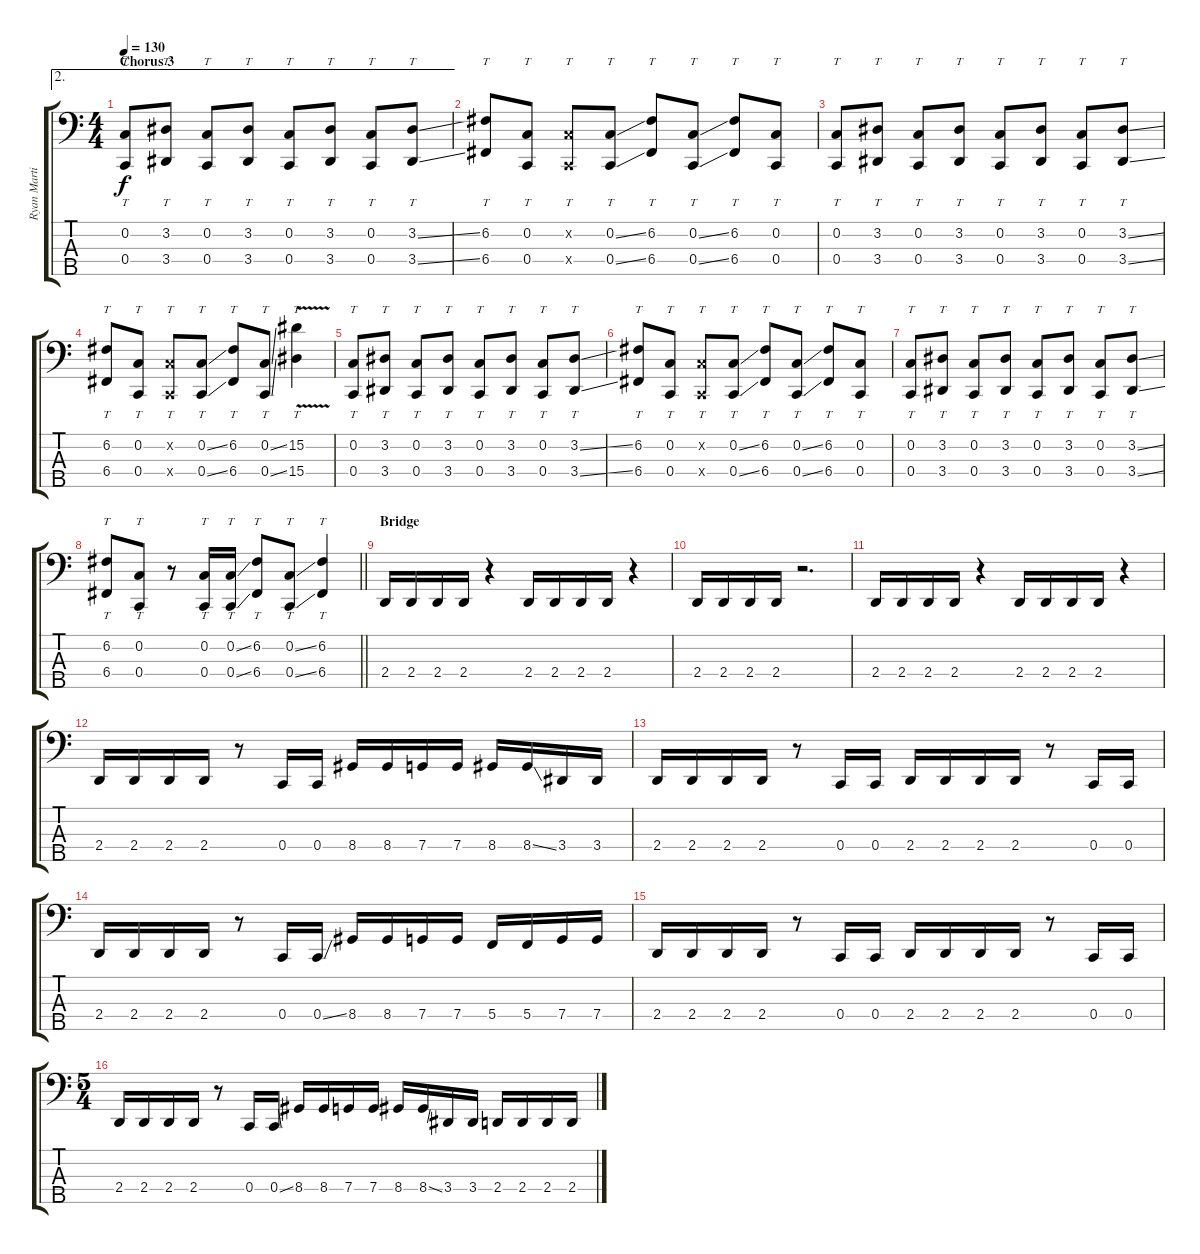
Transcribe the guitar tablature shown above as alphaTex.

\track ("Ryan Martinie" "Ryan Marti") {instrument electricbassfinger}
\staff {score tabs}
\tuning (F2 C2 G1 C1 G0) {hide}
\ae 2
\ts (4 4)
\section ("" "Chorus 3")
\tempo 130
\clef f4
\ks c
(0.2 0.4).8{tt dy f instrument slapbass1} (3.2 3.4).8{tt} (0.2 0.4).8{tt} (3.2 3.4).8{tt} (0.2 0.4).8{tt} (3.2 3.4).8{tt} (0.2 0.4).8{tt} (3.2{ss} 3.4{ss}).8{tt} |
(6.2 6.4).8{tt} (0.2 0.4).8{tt} (0.2{x} 0.4{x}).8{tt} (0.2{ss} 0.4{ss}).8{tt} (6.2 6.4).8{tt} (0.2{ss} 0.4{ss}).8{tt} (6.2 6.4).8{tt} (0.2 0.4).8{tt} |
(0.2 0.4).8{tt} (3.2 3.4).8{tt} (0.2 0.4).8{tt} (3.2 3.4).8{tt} (0.2 0.4).8{tt} (3.2 3.4).8{tt} (0.2 0.4).8{tt} (3.2{ss} 3.4{ss}).8{tt} |
(6.2 6.4).8{tt} (0.2 0.4).8{tt} (0.2{x} 0.4{x}).8{tt} (0.2{ss} 0.4{ss}).8{tt} (6.2 6.4).8{tt} (0.2{ss} 0.4{ss}).8{tt} (15.2{v} 15.4{v}).4{tt} |
(0.2 0.4).8{tt} (3.2 3.4).8{tt} (0.2 0.4).8{tt} (3.2 3.4).8{tt} (0.2 0.4).8{tt} (3.2 3.4).8{tt} (0.2 0.4).8{tt} (3.2{ss} 3.4{ss}).8{tt} |
(6.2 6.4).8{tt} (0.2 0.4).8{tt} (0.2{x} 0.4{x}).8{tt} (0.2{ss} 0.4{ss}).8{tt} (6.2 6.4).8{tt} (0.2{ss} 0.4{ss}).8{tt} (6.2 6.4).8{tt} (0.2 0.4).8{tt} |
(0.2 0.4).8{tt} (3.2 3.4).8{tt} (0.2 0.4).8{tt} (3.2 3.4).8{tt} (0.2 0.4).8{tt} (3.2 3.4).8{tt} (0.2 0.4).8{tt} (3.2{ss} 3.4{ss}).8{tt} |
\barLineRight lightlight
(6.2 6.4).8{tt} (0.2 0.4).8{tt} r.8 (0.2 0.4).16{tt} (0.2{ss} 0.4{ss}).16{tt} (6.2 6.4).8{tt} (0.2{ss} 0.4{ss}).8{tt} (6.2 6.4).4{tt} |
\section ("" "Bridge")
2.4.16{instrument electricbassfinger} 2.4.16 2.4.16 2.4.16 r.4 2.4.16 2.4.16 2.4.16 2.4.16 r.4 |
2.4.16 2.4.16 2.4.16 2.4.16 r.2{d} |
2.4.16 2.4.16 2.4.16 2.4.16 r.4 2.4.16 2.4.16 2.4.16 2.4.16 r.4 |
2.4.16 2.4.16 2.4.16 2.4.16 r.8 0.4.16 0.4.16 8.4.16 8.4.16 7.4.16 7.4.16 8.4.16 8.4{ss}.16 3.4.16 3.4.16 |
2.4.16 2.4.16 2.4.16 2.4.16 r.8 0.4.16 0.4.16 2.4.16 2.4.16 2.4.16 2.4.16 r.8 0.4.16 0.4.16 |
2.4.16 2.4.16 2.4.16 2.4.16 r.8 0.4.16 0.4{ss}.16 8.4.16 8.4.16 7.4.16 7.4.16 5.4.16 5.4.16 7.4.16 7.4.16 |
2.4.16 2.4.16 2.4.16 2.4.16 r.8 0.4.16 0.4.16 2.4.16 2.4.16 2.4.16 2.4.16 r.8 0.4.16 0.4.16 |
\ts (5 4)
2.4.16 2.4.16 2.4.16 2.4.16 r.8 0.4.16 0.4{ss}.16 8.4.16 8.4.16 7.4.16 7.4.16 8.4.16 8.4{ss}.16 3.4.16 3.4.16 2.4.16 2.4.16 2.4.16 2.4.16
